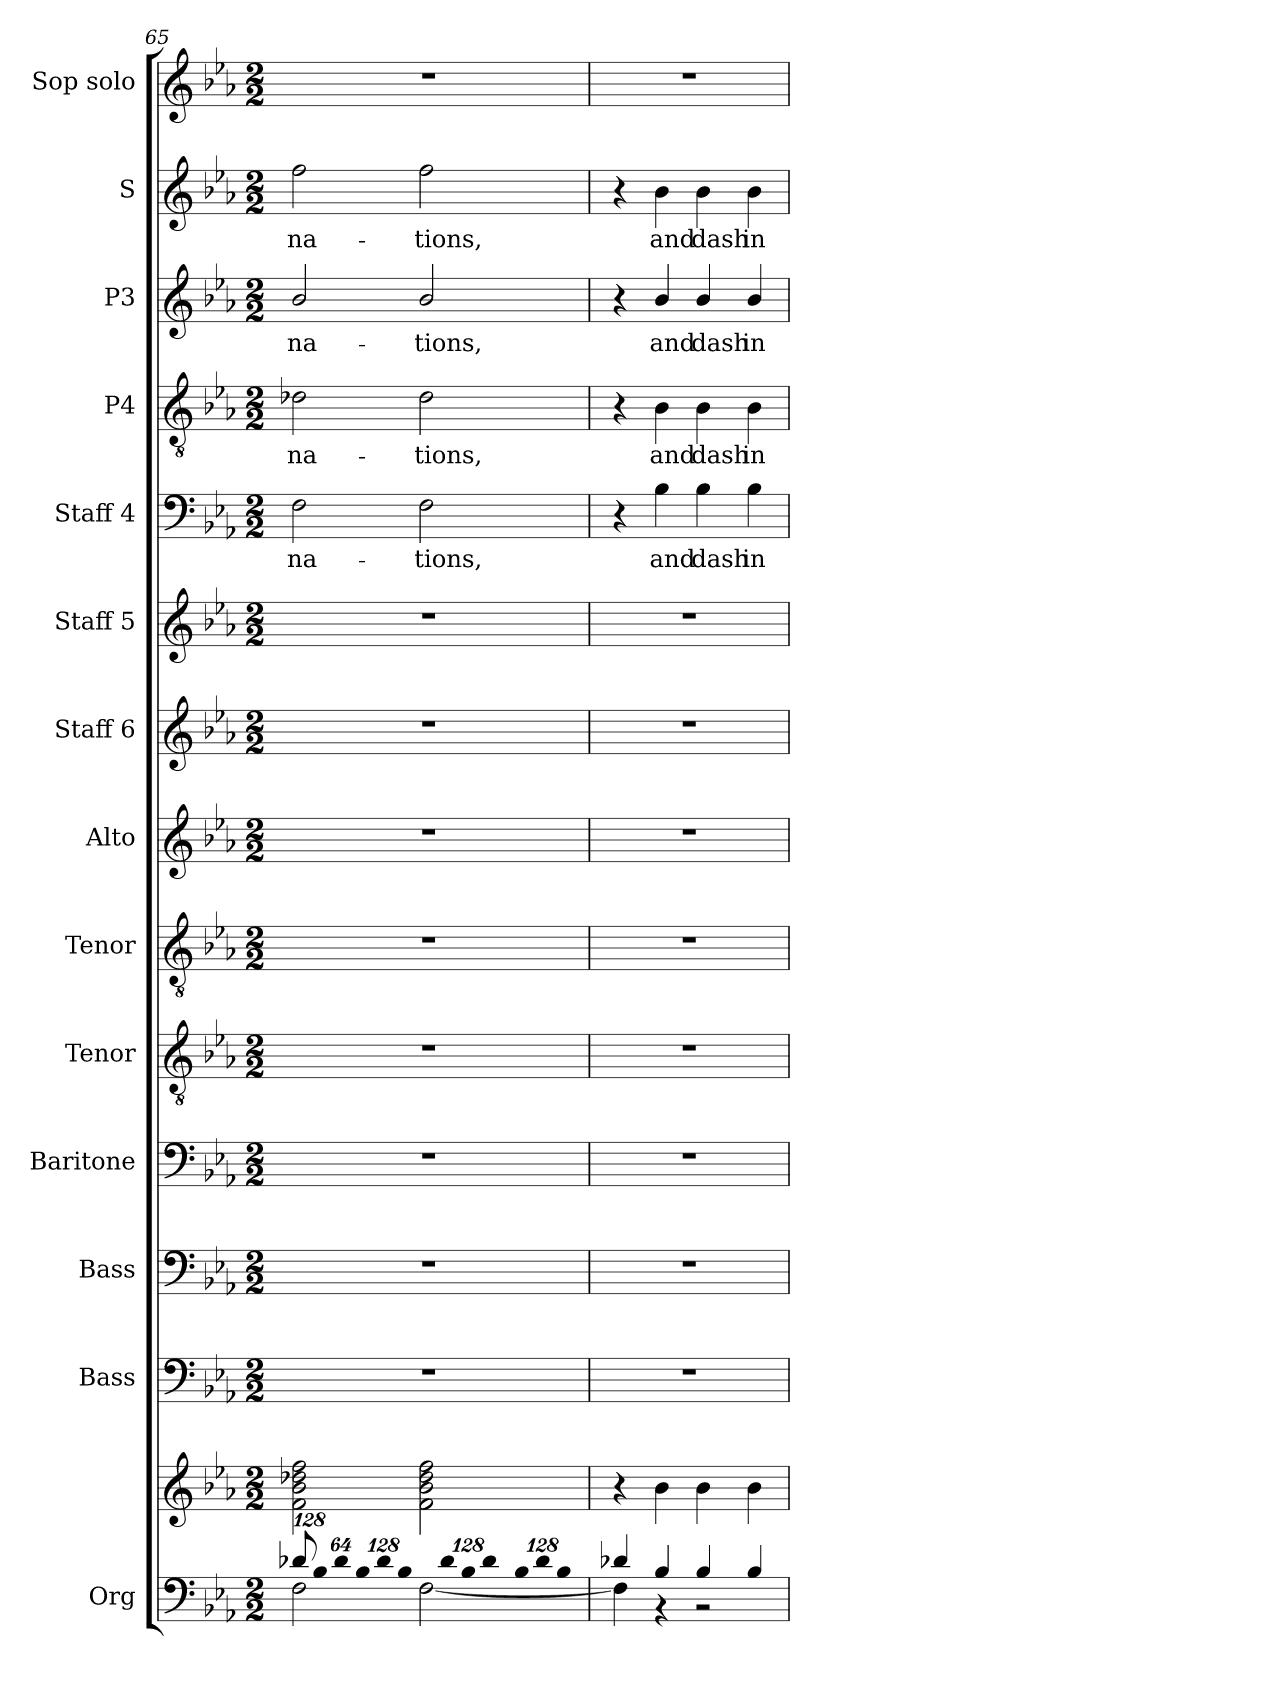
**kern	**kern	**kern	**kern	**kern	**kern	**kern	**kern	**kern	**kern	**kern	**text	**kern	**text	**kern	**text	**kern	**text	**kern
*part14	*part14	*part13	*part12	*part11	*part10	*part9	*part8	*part7	*part6	*part5	*part5	*part4	*part4	*part3	*part3	*part2	*part2	*part1
*staff15	*staff14	*staff13	*staff12	*staff11	*staff10	*staff9	*staff8	*staff7	*staff6	*staff5	*staff5	*staff4	*staff4	*staff3	*staff3	*staff2	*staff2	*staff1
*I"Org	*	*I"Bass	*I"Bass	*I"Baritone	*I"Tenor	*I"Tenor	*I"Alto	*I"Staff 6	*I"Staff 5	*I"Staff 4	*	*I"P4	*	*I"P3	*	*I"S	*	*I"Sop solo
*I'Org.	*	*I'B.	*I'B.	*I'Bar.	*I'T.	*I'T.	*I'A.	*I'Sta. 6	*I'Sta. 5	*I'Sta. 4	*	*	*	*	*	*	*	*I'S.
!!LO:LB:g=z
*clefF4	*clefG2	*clefF4	*clefF4	*clefF4	*clefGv2	*clefGv2	*clefG2	*clefG2	*clefG2	*clefF4	*	*clefGv2	*	*clefG2	*	*clefG2	*	*clefG2
*	*	*	*	*	*ITrd7c12	*ITrd7c12	*	*	*	*	*	*	*	*	*	*	*	*
*k[b-e-a-]	*k[b-e-a-]	*k[b-e-a-]	*k[b-e-a-]	*k[b-e-a-]	*k[b-e-a-]	*k[b-e-a-]	*k[b-e-a-]	*k[b-e-a-]	*k[b-e-a-]	*k[b-e-a-]	*	*k[b-e-a-]	*	*k[b-e-a-]	*	*k[b-e-a-]	*	*k[b-e-a-]
*E-:	*E-:	*E-:	*E-:	*E-:	*E-:	*E-:	*E-:	*E-:	*E-:	*E-:	*	*E-:	*	*E-:	*	*E-:	*	*E-:
*M2/2	*M2/2	*M2/2	*M2/2	*M2/2	*M2/2	*M2/2	*M2/2	*M2/2	*M2/2	*M2/2	*	*M2/2	*	*M2/2	*	*M2/2	*	*M2/2
*Xbrackettup	*	*	*	*	*	*	*	*	*	*	*	*	*	*	*	*	*	*
=65	=65	=65	=65	=65	=65	=65	=65	=65	=65	=65	=65	=65	=65	=65	=65	=65	=65	=65
!LO:N:vis=8	!	!	!	!	!	!	!	!	!	!	!	!	!	!	!	!	!	!
*^	*	*	*	*	*	*	*	*	*	*	*	*	*	*	*	*	*	*
!	!	!	!	!	!	!	!	!	!	!	!	!LO:LY:b:color=#000000	!	!	!	!	!	!	!
!	!	!	!	!	!	!	!	!	!	!	!	!	!	!LO:LY:b:color=#000000	!	!	!	!	!
!	!	!	!	!	!	!	!	!	!	!	!	!	!	!	!	!LO:LY:b:color=#000000	!	!	!
!	!	!	!	!	!	!	!	!	!	!	!	!	!	!	!	!	!	!LO:LY:b:color=#000000	!
1024%85d-Xi/	2Fi\	2fi\ 2b-i 2dd-Xi 2ffi	1r	1r	1r	1r	1r	1r	1r	1r	2Fi\	na-	2d-Xi\	na-	2b-i/	na-	2ffi\	na-	1r
!LO:N:vis=8	!	!	!	!	!	!	!	!	!	!	!	!	!	!	!	!	!	!	!
1024%85B-i/	.	.	.	.	.	.	.	.	.	.	.	.	.	.	.	.	.	.	.
!LO:N:vis=8	!	!	!	!	!	!	!	!	!	!	!	!	!	!	!	!	!	!	!
512%43d-i/	.	.	.	.	.	.	.	.	.	.	.	.	.	.	.	.	.	.	.
!LO:N:vis=8	!	!	!	!	!	!	!	!	!	!	!	!	!	!	!	!	!	!	!
1024%85B-i/	.	.	.	.	.	.	.	.	.	.	.	.	.	.	.	.	.	.	.
!LO:N:vis=8	!	!	!	!	!	!	!	!	!	!	!	!	!	!	!	!	!	!	!
1024%85d-i/	.	.	.	.	.	.	.	.	.	.	.	.	.	.	.	.	.	.	.
!LO:N:vis=8	!	!	!	!	!	!	!	!	!	!	!	!	!	!	!	!	!	!	!
512%43B-i/	.	.	.	.	.	.	.	.	.	.	.	.	.	.	.	.	.	.	.
!LO:N:vis=8	!	!	!	!	!	!	!	!	!	!	!	!	!	!	!	!	!	!	!
!	!	!	!	!	!	!	!	!	!	!	!	!LO:LY:b:color=#000000	!	!	!	!	!	!	!
!	!	!	!	!	!	!	!	!	!	!	!	!	!	!LO:LY:b:color=#000000	!	!	!	!	!
!	!	!	!	!	!	!	!	!	!	!	!	!	!	!	!	!LO:LY:b:color=#000000	!	!	!
!	!	!	!	!	!	!	!	!	!	!	!	!	!	!	!	!	!	!LO:LY:b:color=#000000	!
1024%85d-i/	[2Fi\	2fi\ 2b-i 2dd-i 2ffi	.	.	.	.	.	.	.	.	2Fi\	-tions,	2d-i\	-tions,	2b-i/	-tions,	2ffi\	-tions,	.
!LO:N:vis=8	!	!	!	!	!	!	!	!	!	!	!	!	!	!	!	!	!	!	!
1024%85B-i/	.	.	.	.	.	.	.	.	.	.	.	.	.	.	.	.	.	.	.
!LO:N:vis=8	!	!	!	!	!	!	!	!	!	!	!	!	!	!	!	!	!	!	!
512%43d-i/	.	.	.	.	.	.	.	.	.	.	.	.	.	.	.	.	.	.	.
!LO:N:vis=8	!	!	!	!	!	!	!	!	!	!	!	!	!	!	!	!	!	!	!
1024%85B-i/	.	.	.	.	.	.	.	.	.	.	.	.	.	.	.	.	.	.	.
!LO:N:vis=8	!	!	!	!	!	!	!	!	!	!	!	!	!	!	!	!	!	!	!
1024%85d-i/	.	.	.	.	.	.	.	.	.	.	.	.	.	.	.	.	.	.	.
!LO:N:vis=8	!	!	!	!	!	!	!	!	!	!	!	!	!	!	!	!	!	!	!
512%43B-i/	.	.	.	.	.	.	.	.	.	.	.	.	.	.	.	.	.	.	.
=66	=66	=66	=66	=66	=66	=66	=66	=66	=66	=66	=66	=66	=66	=66	=66	=66	=66	=66	=66
4d-Xi/	4Fi\]	4r	1r	1r	1r	1r	1r	1r	1r	1r	4r	.	4r	.	4r	.	4r	.	1r
!	!	!	!	!	!	!	!	!	!	!	!	!LO:LY:b:color=#000000	!	!	!	!	!	!	!
!	!	!	!	!	!	!	!	!	!	!	!	!	!	!LO:LY:b:color=#000000	!	!	!	!	!
!	!	!	!	!	!	!	!	!	!	!	!	!	!	!	!	!LO:LY:b:color=#000000	!	!	!
!	!	!	!	!	!	!	!	!	!	!	!	!	!	!	!	!	!	!LO:LY:b:color=#000000	!
4B-i/	4r	4b-i\	.	.	.	.	.	.	.	.	4B-i\	and	4B-i\	and	4b-i/	and	4b-i\	and	.
!	!	!	!	!	!	!	!	!	!	!	!	!LO:LY:b:color=#000000	!	!	!	!	!	!	!
!	!	!	!	!	!	!	!	!	!	!	!	!	!	!LO:LY:b:color=#000000	!	!	!	!	!
!	!	!	!	!	!	!	!	!	!	!	!	!	!	!	!	!LO:LY:b:color=#000000	!	!	!
!	!	!	!	!	!	!	!	!	!	!	!	!	!	!	!	!	!	!LO:LY:b:color=#000000	!
4B-i/	2r	4b-i\	.	.	.	.	.	.	.	.	4B-i\	dash	4B-i\	dash	4b-i/	dash	4b-i\	dash	.
!	!	!	!	!	!	!	!	!	!	!	!	!LO:LY:b:color=#000000	!	!	!	!	!	!	!
!	!	!	!	!	!	!	!	!	!	!	!	!	!	!LO:LY:b:color=#000000	!	!	!	!	!
!	!	!	!	!	!	!	!	!	!	!	!	!	!	!	!	!LO:LY:b:color=#000000	!	!	!
!	!	!	!	!	!	!	!	!	!	!	!	!	!	!	!	!	!	!LO:LY:b:color=#000000	!
4B-i/	.	4b-i\	.	.	.	.	.	.	.	.	4B-i\	in	4B-i\	in	4b-i/	in	4b-i\	in	.
*v	*v	*	*	*	*	*	*	*	*	*	*	*	*	*	*	*	*	*	*
=	=	=	=	=	=	=	=	=	=	=	=	=	=	=	=	=	=	=
*-	*-	*-	*-	*-	*-	*-	*-	*-	*-	*-	*-	*-	*-	*-	*-	*-	*-	*-
